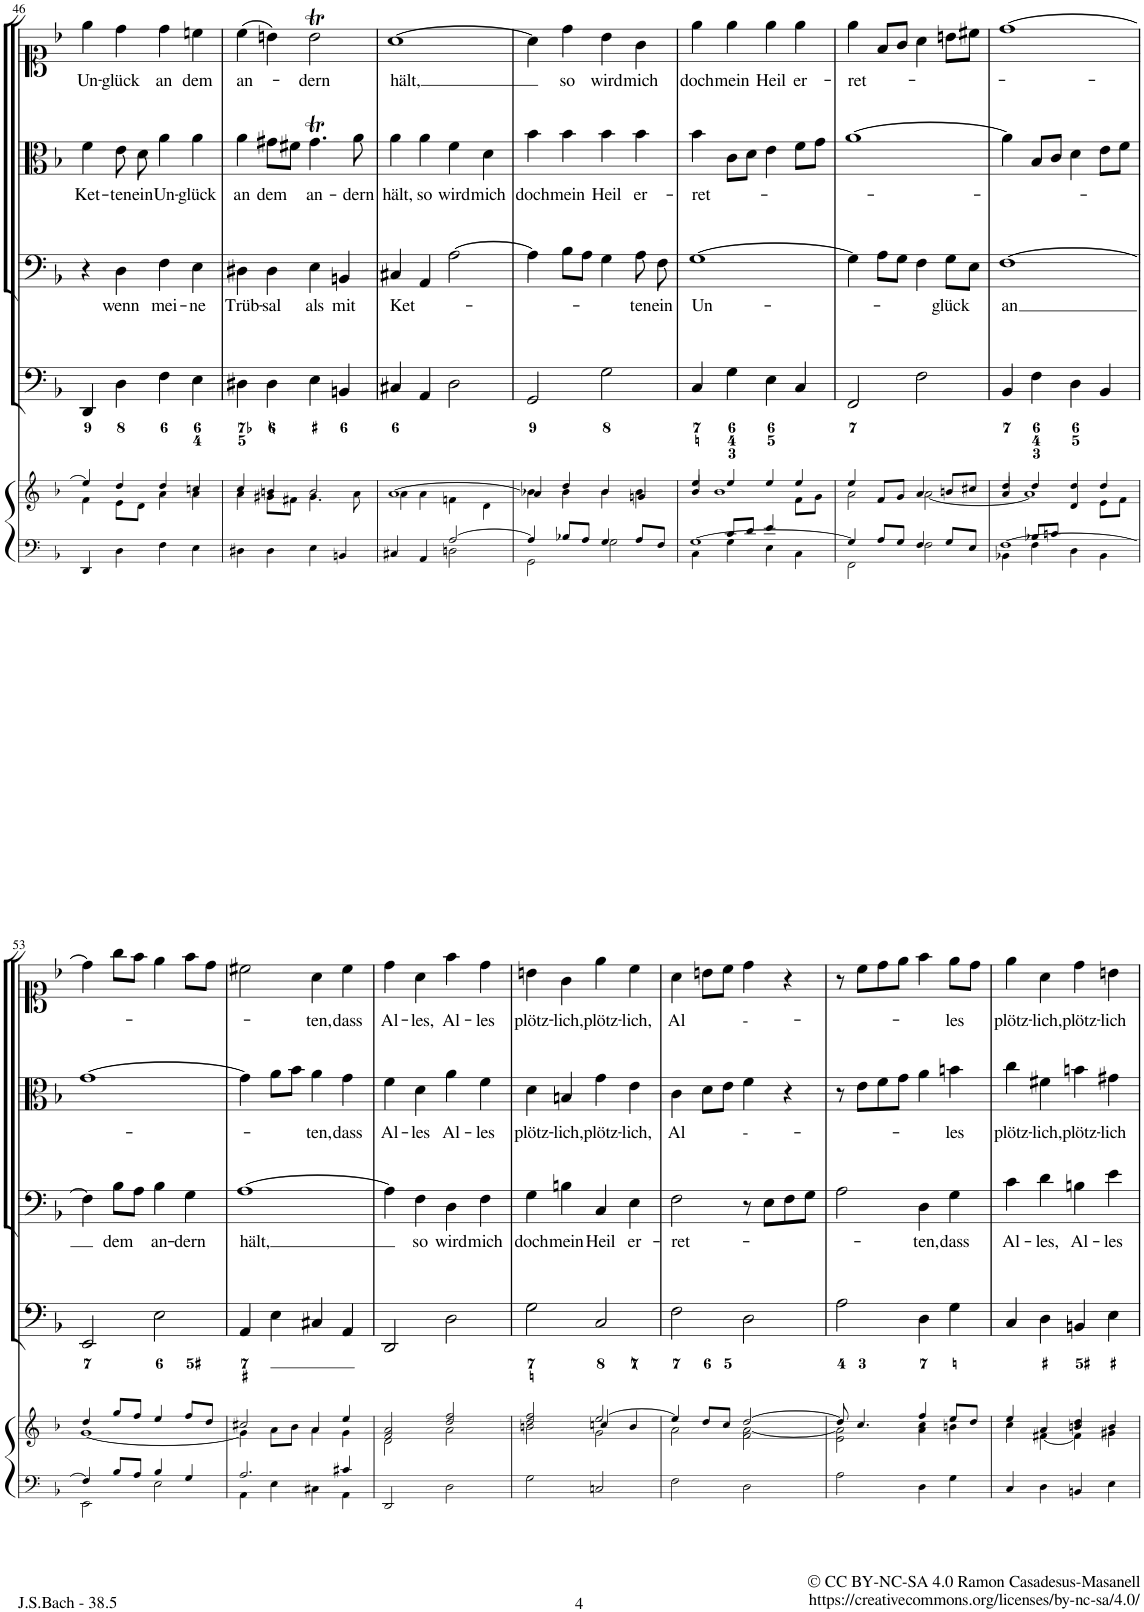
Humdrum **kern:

**kern	**kern	**kern	**kern	**text	**kern	**text	**kern	**text
*part5	*part5	*part4	*part3	*part3	*part2	*part2	*part1	*part1
*staff6	*staff5	*staff4	*staff3	*staff3	*staff2	*staff2	*staff1	*staff1
*I"Piano reduction	*	*I"Continuo.	*I"Basso	*	*I"Alto	*	*I"Soprano	*
*I'Pno	*	*	*	*	*	*	*	*
!!LO:PB:g=z
*clefF4	*clefG2	*clefF4	*clefF4	*	*clefC3	*	*clefC1	*
*k[b-]	*k[b-]	*k[b-]	*k[b-]	*	*k[b-]	*	*k[b-]	*
*F:	*F:	*F:	*F:	*	*F:	*	*F:	*
*M2/2	*M2/2	*M2/2	*M2/2	*	*M2/2	*	*M2/2	*
*met(c|)	*met(c|)	*met(c|)	*met(c|)	*	*met(c|)	*	*met(c|)	*
=46	=46	=46	=46	=46	=46	=46	=46	=46
*	*^	*	*	*	*	*	*	*
!	!	!	!	!	!	!	!LO:LY:b	!	!LO:LY:b
4DD/	4ee/]	4f\	4DD/	4r	.	4f\	Ket-	4ee\	Un-
!	!	!	!	!	!LO:LY:b	!	!LO:LY:b	!	!LO:LY:b
4D\	4dd/	8e\L	4D\	4D\	wenn	8e\	-ten	4dd\	-glück
!	!	!	!	!	!	!	!LO:LY:b	!	!
.	.	8d\J	.	.	.	8d\	ein	.	.
!	!	!	!	!	!LO:LY:b	!	!LO:LY:b	!	!LO:LY:b
4F\	4dd/	4a\	4F\	4F\	mei-	4a\	Un-	4dd\	an
!	!	!	!	!	!LO:LY:b	!	!LO:LY:b	!	!LO:LY:b
4E\	4ccn/	4a\	4E\	4E\	-ne	4a\	-glück	4ccn\	dem
=47	=47	=47	=47	=47	=47	=47	=47	=47	=47
!	!	!	!	!	!LO:LY:b	!	!LO:LY:b	!	!LO:LY:b
4D#X\	4cc/	4a\	4D#X\	4D#X\	Trüb-	4a\	an	(>4cc\	an-
!	!	!	!	!	!LO:LY:b	!	!LO:LY:b	!	!
4D#\	4bn/	8g#X\L	4D#\	4D#\	-sal	8g#X\L	dem	4bn\)	.
.	.	8f#X\J	.	.	.	8f#X\J	.	.	.
!	!	!	!	!	!LO:LY:b	!	!LO:LY:b	!	!LO:LY:b
4E\	2b/	4.g#\	4E\	4E\	als	4.g#t\	an-	2bt\	dern
!	!	!	!	!	!LO:LY:b	!	!	!	!
4BBn/	.	.	4BBn/	4BBn/	mit	.	.	.	.
!	!	!	!	!	!	!	!LO:LY:b	!	!
.	.	8a\	.	.	.	8a\	-dern	.	.
=48	=48	=48	=48	=48	=48	=48	=48	=48	=48
*^	*	*	*	*	*	*	*	*	*
!	!	!	!	!	!	!LO:LY:b	!	!LO:LY:b	!	!LO:LY:b
4C#X/	2ryy	[1a	4a\	4C#X/	4C#X/	Ket-	4a\	hält,	[1a	hält,
!	!	!	!	!	!	!	!	!LO:LY:b	!	!
4AA/	.	.	4a\	4AA/	4AA/	.	4a\	so	.	.
!	!	!	!	!	!	!	!	!LO:LY:b	!	!
[2A/	2Dn\	.	4fn\	2D\	[2A\	.	4f\	wird	.	.
!	!	!	!	!	!	!	!	!LO:LY:b	!	!
.	.	.	4d\	.	.	.	4d\	mich	.	.
=49	=49	=49	=49	=49	=49	=49	=49	=49	=49	=49
!	!	!	!	!	!	!	!	!LO:LY:b	!	!
4A/]	2GG\	4a/]	4b-X\	2GG/	4A\]	.	4b-\	doch	4a\]	.
!	!	!	!	!	!	!	!	!LO:LY:b	!	!LO:LY:b
8B-X/L	.	4dd/	4b-\	.	8B-\L	.	4b-\	mein	4dd\	so
8A/J	.	.	.	.	8A\J	.	.	.	.	.
!	!	!	!	!	!	!	!	!LO:LY:b	!	!LO:LY:b
4G/	2G\	4b-/	4b-\	2G\	4G\	.	4b-\	Heil	4b-\	wird
!	!	!	!	!	!	!LO:LY:b	!	!LO:LY:b	!	!LO:LY:b
8A/L	.	4gn/	4b-\	.	8A\	ten	4b-\	er-	4g\	mich
!	!	!	!	!	!	!LO:LY:b	!	!	!	!
8F/J	.	.	.	.	8F\	ein	.	.	.	.
=50	=50	=50	=50	=50	=50	=50	=50	=50	=50	=50
*	*^	*	*^	*	*	*	*	*	*	*
!	!	!	!	!	!	!	!	!LO:LY:b	!	!LO:LY:b	!	!LO:LY:b
4ryy	4C\	[1G	4ee/	1b-	4b-/	4C/	[1G	Un-	4b-\	-ret-	4ee\	doch
!	!	!	!	!	!	!	!	!	!	!	!	!LO:LY:b
8c/L	4G\	.	4ee/	.	2ryy	4G\	.	.	8c\L	.	4ee\	mein
8d/J	.	.	.	.	.	.	.	.	8d\J	.	.	.
!	!	!	!	!	!	!	!	!	!	!	!	!LO:LY:b
4e/	4E\	.	4ee/	.	.	4E\	.	.	4e\	.	4ee\	Heil
!	!	!	!	!	!	!	!	!	!	!	!	!LO:LY:b
4ryy	4C\	.	4ee/	.	8f\L	4C/	.	.	8f\L	.	4ee\	er-
.	.	.	.	.	8g\J	.	.	.	8g\J	.	.	.
*	*v	*v	*	*	*	*	*	*	*	*	*	*
=51	=51	=51	=51	=51	=51	=51	=51	=51	=51	=51	=51
!	!	!	!	!	!	!	!	!	!	!	!LO:LY:b
*	*	*	*v	*v	*	*	*	*	*	*	*
4G/]	2FF\	4ee/	2a\	2FF/	4G\]	.	[1a	.	4ee\	-ret-
8A/L	.	8f/L	.	.	8A\L	.	.	.	8f/L	.
8G/J	.	8g/J	.	.	8G\J	.	.	.	8g/J	.
4F/	2F\	4a/	[2a\	2F\	4F\	.	.	.	4a\	.
!	!	!	!	!	!	!LO:LY:b	!	!	!	!
8G/L	.	8bn/L	.	.	8G\L	-glück	.	.	8bn\L	.
8E/J	.	8cc#X/J	.	.	8E\J	.	.	.	8cc#X\J	.
=52	=52	=52	=52	=52	=52	=52	=52	=52	=52	=52
*	*^	*	*^	*	*	*	*	*	*	*
!	!	!	!	!	!	!	!	!LO:LY:b	!	!	!	!
4ryy	4BB-X\	[1F	4dd/	1a]	4a/	4BB-/	[1F	-an	4a\]	.	[1dd	.
8B-X/L	4F\	.	4dd/	.	4ryy	4F\	.	.	8B-/L	.	.	.
8cn/J	.	.	.	.	.	.	.	.	8c/J	.	.	.
2ryy	4D\	.	4dd/	.	4d/	4D\	.	.	4d\	.	.	.
.	4BB-\	.	4dd/	.	8e\L	4BB-/	.	.	8e\L	.	.	.
.	.	.	.	.	8f\J	.	.	.	8f\J	.	.	.
*	*v	*v	*	*	*	*	*	*	*	*	*	*
*	*	*	*v	*v	*	*	*	*	*	*	*
!!LO:LB:g=z
=53	=53	=53	=53	=53	=53	=53	=53	=53	=53	=53
4F/]	2EE\	4dd/	[1g	2EE/	4F\]	.	[1g	.	4dd\]	.
!	!	!	!	!	!	!LO:LY:b	!	!	!	!
8B-/L	.	8gg/L	.	.	8B-\L	dem	.	.	8gg\L	.
8A/J	.	8ff/J	.	.	8A\J	.	.	.	8ff\J	.
!	!	!	!	!	!	!LO:LY:b	!	!	!	!
4B-/	2E\	4ee/	.	2E\	4B-\	an-	.	.	4ee\	.
!	!	!	!	!	!	!LO:LY:b	!	!	!	!
4G/	.	8ff/L	.	.	4G\	-dern	.	.	8ff\L	.
.	.	8dd/J	.	.	.	.	.	.	8dd\J	.
=54	=54	=54	=54	=54	=54	=54	=54	=54	=54	=54
!	!	!	!	!	!	!LO:LY:b	!	!	!	!
2.A/	4AA\	2cc#X/	4g\]	4AA/	[1A	hält,	4g\]	.	2cc#X\	.
.	4E\	.	8a\L	4E\	.	.	8a\L	.	.	.
.	.	.	8b-\J	.	.	.	8b-\J	.	.	.
!	!	!	!	!	!	!	!	!LO:LY:b	!	!LO:LY:b
.	4C#X\	4a/	4a\	4C#X/	.	.	4a\	-ten,	4a\	-ten,
!	!	!	!	!	!	!	!	!LO:LY:b	!	!LO:LY:b
4c#X/	4AA\	4ee/	4g\	4AA/	.	.	4g\	dass	4cc#\	dass
=55	=55	=55	=55	=55	=55	=55	=55	=55	=55	=55
!	!	!	!	!	!	!	!	!LO:LY:b	!	!LO:LY:b
*v	*v	*	*	*	*	*	*	*	*	*
2DD/	2f/ 2a/	2d\	2DD/	4A\]	.	4f\	Al-	4dd\	Al-
!	!	!	!	!	!LO:LY:b	!	!LO:LY:b	!	!LO:LY:b
.	.	.	.	4F\	so	4d\	-les	4a\	-les,
!	!	!	!	!	!LO:LY:b	!	!LO:LY:b	!	!LO:LY:b
2D\	2dd/ 2ff/	2a\	2D\	4D\	wird	4a\	Al-	4ff\	Al-
!	!	!	!	!	!LO:LY:b	!	!LO:LY:b	!	!LO:LY:b
.	.	.	.	4F\	mich	4f\	-les	4dd\	-les
=56	=56	=56	=56	=56	=56	=56	=56	=56	=56
*	*	*^	*	*	*	*	*	*	*
!	!	!	!	!	!	!LO:LY:b	!	!LO:LY:b	!	!LO:LY:b
2G\	2dd/ 2ff/	2bn\	2ryy	2G\	4G\	doch	4d\	plötz-	4bn\	plötz-
!	!	!	!	!	!	!LO:LY:b	!	!LO:LY:b	!	!LO:LY:b
.	.	.	.	.	4Bn\	mein	4Bn/	-lich,	4g\	-lich,
!	!	!	!	!	!	!LO:LY:b	!	!LO:LY:b	!	!LO:LY:b
2Cn/	[2ee/	2g\	4ccn/	2C/	4C/	Heil	4g\	plötz-	4ee\	plötz-
!	!	!	!	!	!	!LO:LY:b	!	!LO:LY:b	!	!LO:LY:b
.	.	.	4b/	.	4E\	er-	4e\	-lich,	4cc\	-lich,
=57	=57	=57	=57	=57	=57	=57	=57	=57	=57	=57
!	!	!	!	!	!	!LO:LY:b	!	!LO:LY:b	!	!LO:LY:b
*	*	*v	*v	*	*	*	*	*	*	*
2F\	4ee/]	2a\	2F\	2F\	-ret-	4c\	Al	4a\	Al
.	8dd/L	.	.	.	.	8d\L	.	8bn\L	.
.	8cc/J	.	.	.	.	8e\J	.	8cc\J	.
!	!	!	!	!	!	!	!LO:LY:b	!	!LO:LY:b
2D\	[2dd/	2f\ [2a\	2D\	8r	.	4f\	--	4dd\	--
.	.	.	.	8E\L	.	.	.	.	.
.	.	.	.	8F\	.	4r	.	4r	.
.	.	.	.	8G\J	.	.	.	.	.
=58	=58	=58	=58	=58	=58	=58	=58	=58	=58
2A\	8dd/]	2e\ 2a\]	2A\	2A\	.	8r	.	8r	.
.	4.cc/	.	.	.	.	8e\L	.	8cc\L	.
.	.	.	.	.	.	8f\	.	8dd\	.
.	.	.	.	.	.	8g\J	.	8ee\J	.
!	!	!	!	!	!LO:LY:b	!	!	!	!
4D\	4ff/	4a\ 4cc\	4D\	4D\	-ten,	4a\	.	4ff\	.
!	!	!	!	!	!LO:LY:b	!	!LO:LY:b	!	!LO:LY:b
4G\	8ee/L	4bn\	4G\	4G\	dass	4bn\	-les	8ee\L	-les
.	8dd/J	.	.	.	.	.	.	8dd\J	.
=59	=59	=59	=59	=59	=59	=59	=59	=59	=59
!	!	!	!	!	!LO:LY:b	!	!LO:LY:b	!	!LO:LY:b
4C/	4ee/	4cc\	4C/	4c\	Al-	4cc\	plötz-	4ee\	plötz-
!	!	!	!	!	!LO:LY:b	!	!LO:LY:b	!	!LO:LY:b
4D\	4a/	[4f#X\	4D\	4d\	-les,	4f#X\	-lich,	4a\	-lich,
!	!	!	!	!	!LO:LY:b	!	!LO:LY:b	!	!LO:LY:b
4BBn/	4bn/ 4dd/	4f#\]	4BBn/	4Bn\	Al-	4bn\	plötz-	4dd\	plötz-
!	!	!	!	!	!LO:LY:b	!	!LO:LY:b	!	!LO:LY:b
4E\	4b/	4g#X\	4E\	4e\	-les	4g#X\	-lich	4bn\	-lich
*	*v	*v	*	*	*	*	*	*	*
=	=	=	=	=	=	=	=	=
*-	*-	*-	*-	*-	*-	*-	*-	*-
